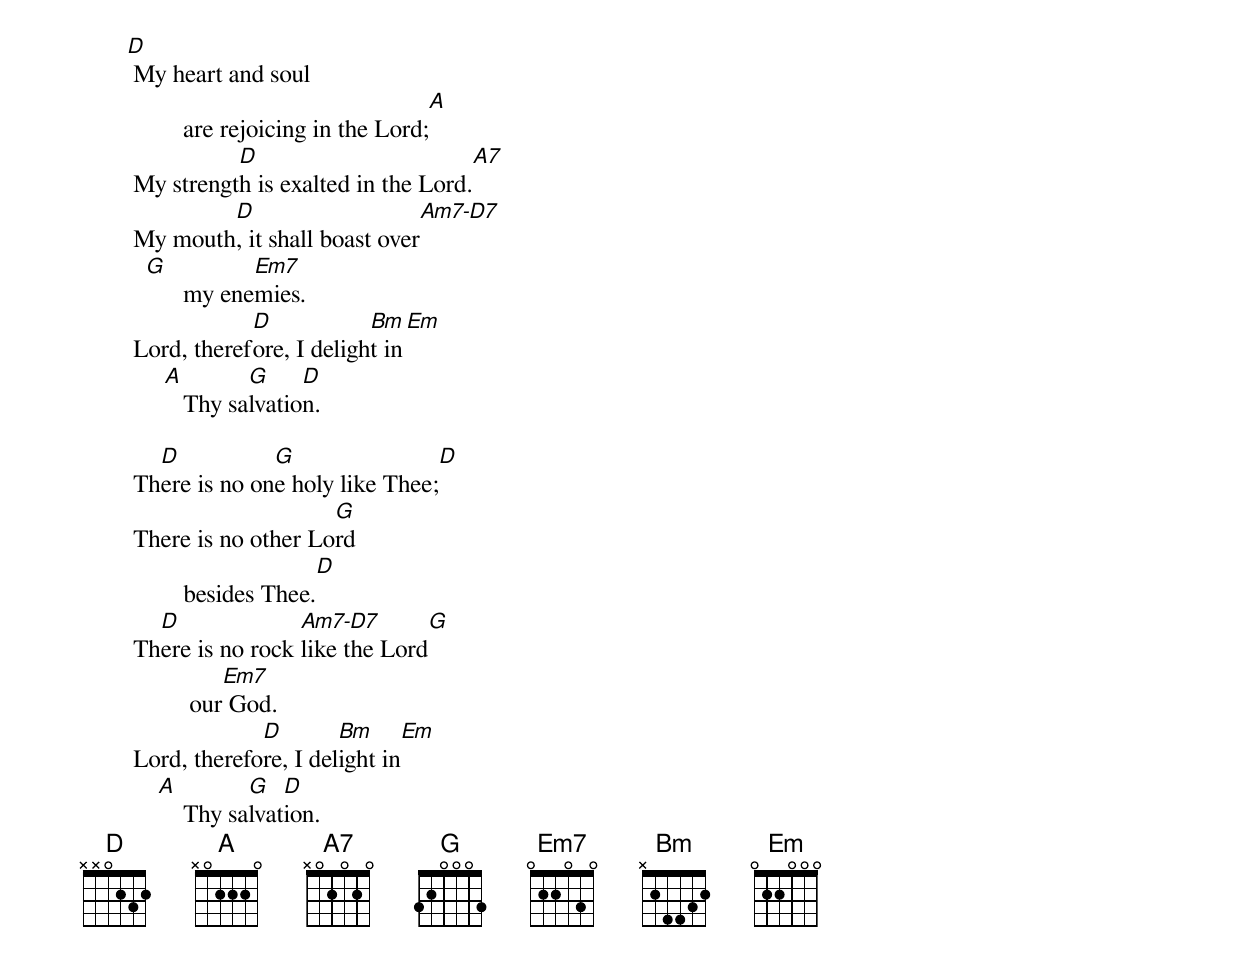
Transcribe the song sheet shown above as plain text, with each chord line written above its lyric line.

       D
	My heart and soul
                                                A
		are rejoicing in the Lord;
                  D                                            A7
	My strength is exalted in the Lord.
                D                          Am7-D7
	My mouth, it shall boast over
          G           Em7
		my enemies.
                    D            Bm       Em
	Lord, therefore, I delight in
             A        G     D
		Thy salvation.

          D           G                                  D
	There is no one holy like Thee;
                            G
	There is no other Lord
                             D
		besides Thee.
          D              Am7-D7                G
	There is no rock like the Lord
                    Em7
		 our God.
                     D        Bm       Em
	Lord, therefore, I delight in
            A         G   D
		Thy salvation.
